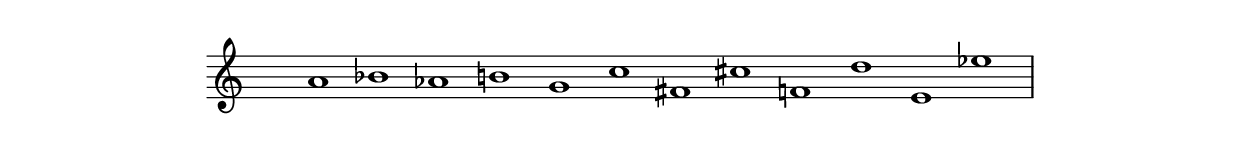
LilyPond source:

%
% $Id: nono-canto-sospeso-II-row-a.ly 80 2009-07-14 05:43:41Z nicb $
%

\version "2.10.33"

\paper{
  indent=0\mm
  line-width=140\mm
  oddFooterMarkup=##f
  oddHeaderMarkup=##f
  bookTitleMarkup = ##f
  scoreTitleMarkup = ##f
}

\score {
	\relative c' {
	  \override Score.MetronomeMark #'transparent = ##t
    \override Score.TimeSignature #'transparent = ##t
		\set Staff.midiInstrument = "acoustic grand"
		\key c \major
		\clef treble
    \time 12/1
	  \tempo 1 = 120
	  a'1 bes1 aes1 b1 g1 c1 fis,1 cis'1 f,1 d'1 e,1 es'1
	}
  \midi{}
  \layout{}
}
